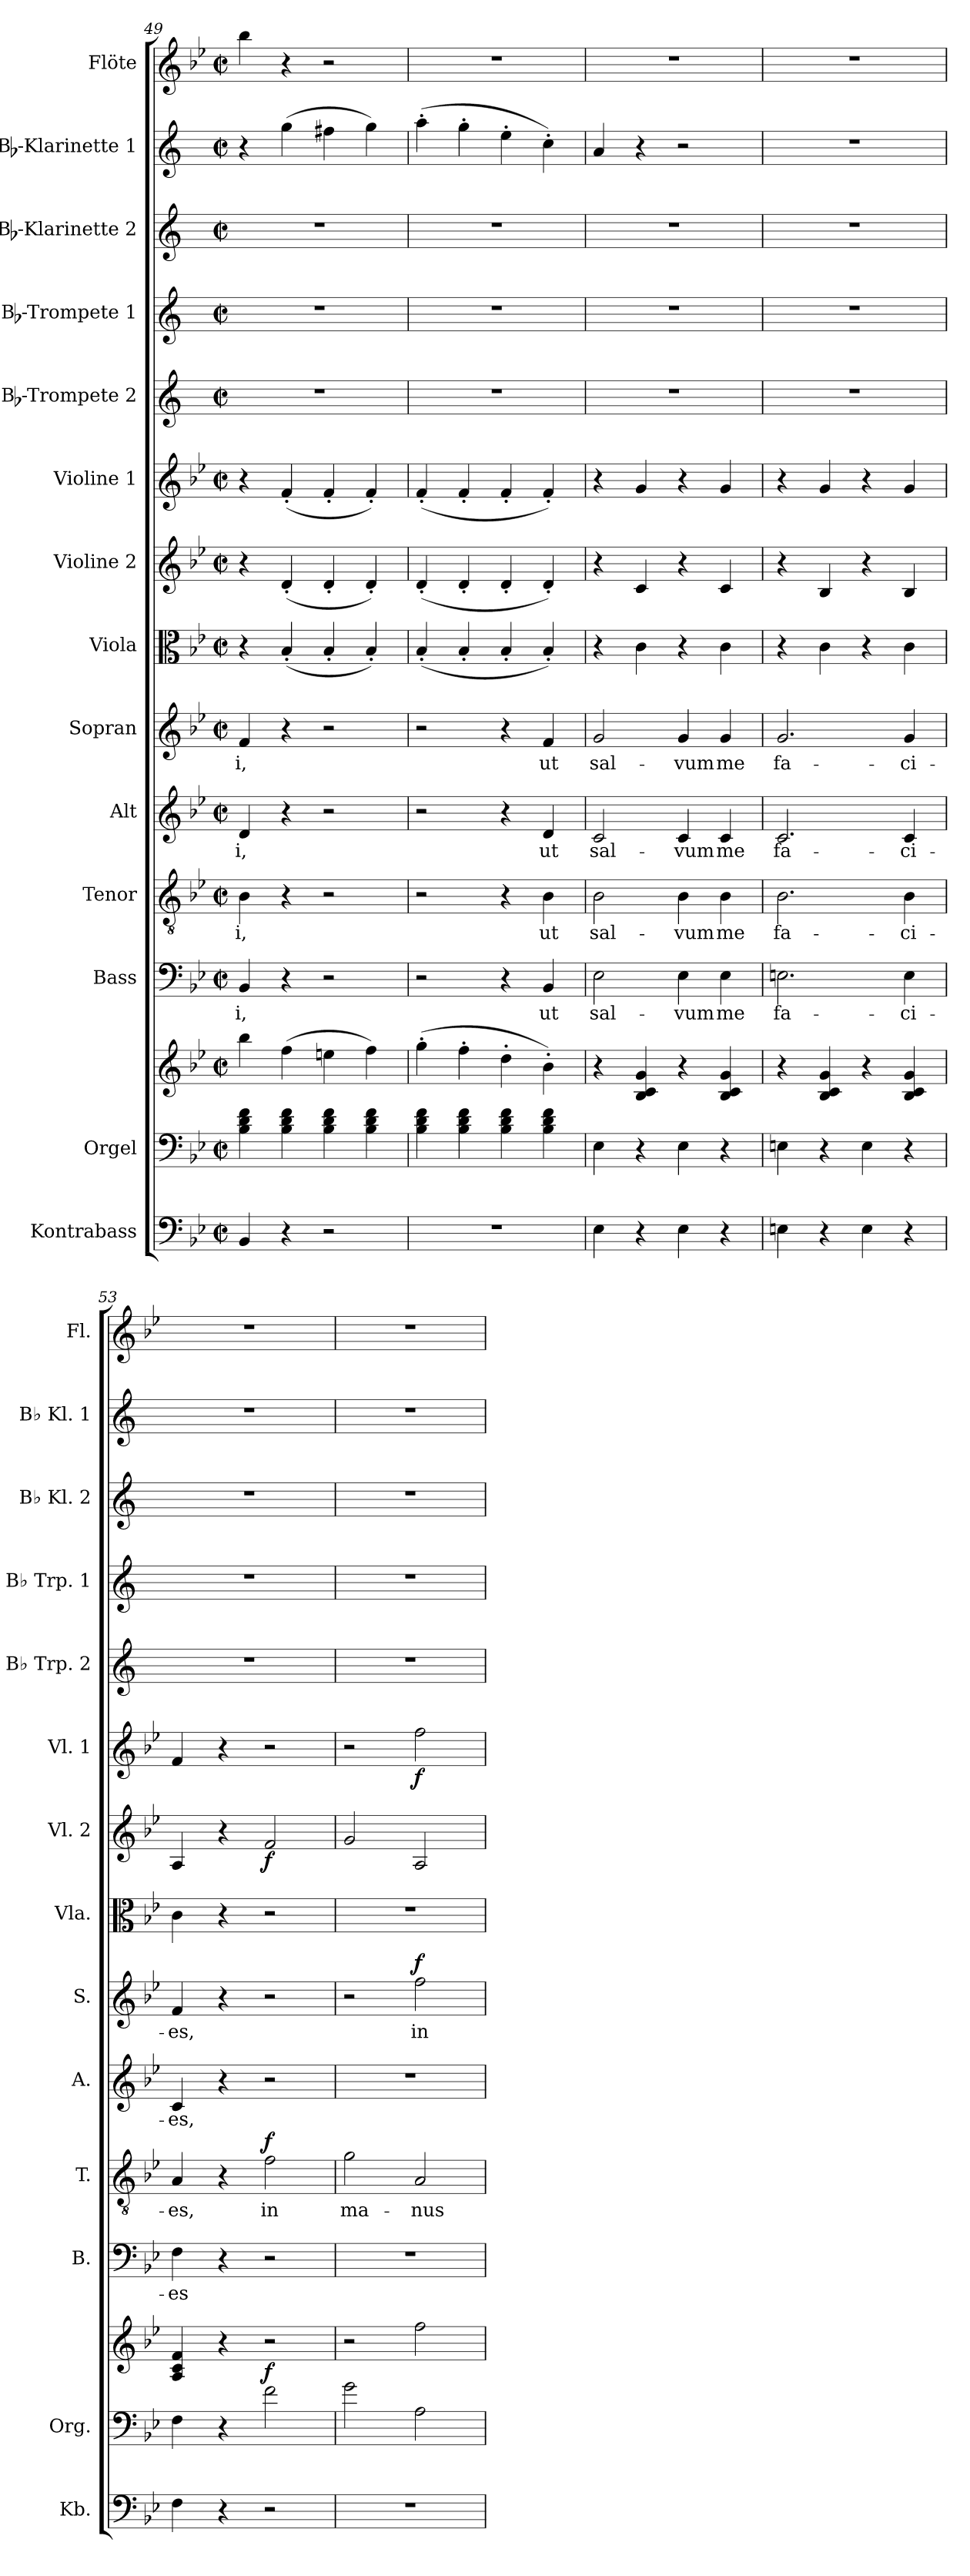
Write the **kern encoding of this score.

**kern	**kern	**kern	**dynam	**kern	**text	**kern	**text	**dynam	**kern	**text	**kern	**text	**dynam	**kern	**kern	**dynam	**kern	**dynam	**kern	**kern	**kern	**kern	**kern
*part14	*part13	*part13	*part13	*part12	*part12	*part11	*part11	*part11	*part10	*part10	*part9	*part9	*part9	*part8	*part7	*part7	*part6	*part6	*part5	*part4	*part3	*part2	*part1
*staff15	*staff14	*staff13	*staff13/14	*staff12	*staff12	*staff11	*staff11	*staff11	*staff10	*staff10	*staff9	*staff9	*staff9	*staff8	*staff7	*staff7	*staff6	*staff6	*staff5	*staff4	*staff3	*staff2	*staff1
*I"Kontrabass	*I"Orgel	*	*	*I"Bass	*	*I"Tenor	*	*	*I"Alt	*	*I"Sopran	*	*	*I"Viola	*I"Violine 2	*	*I"Violine 1	*	*I"Bb-Trompete 2	*I"Bb-Trompete 1	*I"Bb-Klarinette 2	*I"Bb-Klarinette 1	*I"Flöte
*I'Kb.	*I'Org.	*	*	*I'B.	*	*I'T.	*	*	*I'A.	*	*I'S.	*	*	*I'Vla.	*I'Vl. 2	*	*I'Vl. 1	*	*I'Bb Trp. 2	*I'Bb Trp. 1	*I'Bb Kl. 2	*I'Bb Kl. 1	*I'Fl.
*clefF4	*clefF4	*clefG2	*	*clefF4	*	*clefGv2	*	*	*clefG2	*	*clefG2	*	*	*clefC3	*clefG2	*	*clefG2	*	*clefG2	*clefG2	*clefG2	*clefG2	*clefG2
*ITrd7c12	*	*	*	*	*	*	*	*	*	*	*	*	*	*	*	*	*	*	*ITrd1c2	*ITrd1c2	*ITrd1c2	*ITrd1c2	*
*k[b-e-]	*k[b-e-]	*k[b-e-]	*	*k[b-e-]	*	*k[b-e-]	*	*	*k[b-e-]	*	*k[b-e-]	*	*	*k[b-e-]	*k[b-e-]	*	*k[b-e-]	*	*k[b-e-]	*k[b-e-]	*k[b-e-]	*k[b-e-]	*k[b-e-]
*B-:	*B-:	*B-:	*	*B-:	*	*B-:	*	*	*B-:	*	*B-:	*	*	*B-:	*B-:	*	*B-:	*	*B-:	*B-:	*B-:	*B-:	*B-:
*M2/2	*M2/2	*M2/2	*	*M2/2	*	*M2/2	*	*	*M2/2	*	*M2/2	*	*	*M2/2	*M2/2	*	*M2/2	*	*M2/2	*M2/2	*M2/2	*M2/2	*M2/2
*met(c|)	*met(c|)	*met(c|)	*	*met(c|)	*	*met(c|)	*	*	*met(c|)	*	*met(c|)	*	*	*met(c|)	*met(c|)	*	*met(c|)	*	*met(c|)	*met(c|)	*met(c|)	*met(c|)	*met(c|)
=49	=49	=49	=49	=49	=49	=49	=49	=49	=49	=49	=49	=49	=49	=49	=49	=49	=49	=49	=49	=49	=49	=49	=49
!	!	!	!	!	!LO:LY:b	!	!LO:LY:b	!	!	!LO:LY:b	!	!LO:LY:b	!	!	!	!	!	!	!	!	!	!	!
4BBB-/	4B-\ 4d\ 4f\	4bb-\	.	4BB-/	-i,	4B-\	-i,	.	4d/	-i,	4f/	-i,	.	4r	4r	.	4r	.	1r	1r	1r	4r	4bb-\
4r	4B-\ 4d\ 4f\	(>4ff\	.	4r	.	4r	.	.	4r	.	4r	.	.	(<4B-'</	(<4d'</	.	(<4f'</	.	.	.	.	(>4ff\	4r
2r	4B-\ 4d\ 4f\	4een\	.	2r	.	2r	.	.	2r	.	2r	.	.	4B-'</	4d'</	.	4f'</	.	.	.	.	4een\	2r
.	4B-\ 4d\ 4f\	4ff\)	.	.	.	.	.	.	.	.	.	.	.	4B-'</)	4d'</)	.	4f'</)	.	.	.	.	4ff\)	.
=50	=50	=50	=50	=50	=50	=50	=50	=50	=50	=50	=50	=50	=50	=50	=50	=50	=50	=50	=50	=50	=50	=50	=50
1r	4B-\ 4d\ 4f\	(>4gg'>\	.	2r	.	2r	.	.	2r	.	2r	.	.	(<4B-'</	(<4d'</	.	(<4f'</	.	1r	1r	1r	(>4gg'>\	1r
.	4B-\ 4d\ 4f\	4ff'>\	.	.	.	.	.	.	.	.	.	.	.	4B-'</	4d'</	.	4f'</	.	.	.	.	4ff'>\	.
.	4B-\ 4d\ 4f\	4dd'>\	.	4r	.	4r	.	.	4r	.	4r	.	.	4B-'</	4d'</	.	4f'</	.	.	.	.	4dd'>\	.
!	!	!	!	!	!LO:LY:b	!	!LO:LY:b	!	!	!LO:LY:b	!	!LO:LY:b	!	!	!	!	!	!	!	!	!	!	!
.	4B-\ 4d\ 4f\	4b-'>\)	.	4BB-/	ut	4B-\	ut	.	4d/	ut	4f/	ut	.	4B-'</)	4d'</)	.	4f'</)	.	.	.	.	4b-'>\)	.
=51	=51	=51	=51	=51	=51	=51	=51	=51	=51	=51	=51	=51	=51	=51	=51	=51	=51	=51	=51	=51	=51	=51	=51
!	!	!	!	!	!LO:LY:b	!	!LO:LY:b	!	!	!LO:LY:b	!	!LO:LY:b	!	!	!	!	!	!	!	!	!	!	!
4EE-\	4E-\	4r	.	2E-\	sal-	2B-\	sal-	.	2c/	sal-	2g/	sal-	.	4r	4r	.	4r	.	1r	1r	1r	4g/	1r
4r	4r	4B-/ 4c/ 4g/	.	.	.	.	.	.	.	.	.	.	.	4c\	4c/	.	4g/	.	.	.	.	4r	.
!	!	!	!	!	!LO:LY:b	!	!LO:LY:b	!	!	!LO:LY:b	!	!LO:LY:b	!	!	!	!	!	!	!	!	!	!	!
4EE-\	4E-\	4r	.	4E-\	-vum	4B-\	-vum	.	4c/	-vum	4g/	-vum	.	4r	4r	.	4r	.	.	.	.	2r	.
!	!	!	!	!	!LO:LY:b	!	!LO:LY:b	!	!	!LO:LY:b	!	!LO:LY:b	!	!	!	!	!	!	!	!	!	!	!
4r	4r	4B-/ 4c/ 4g/	.	4E-\	me	4B-\	me	.	4c/	me	4g/	me	.	4c\	4c/	.	4g/	.	.	.	.	.	.
=52	=52	=52	=52	=52	=52	=52	=52	=52	=52	=52	=52	=52	=52	=52	=52	=52	=52	=52	=52	=52	=52	=52	=52
!	!	!	!	!	!LO:LY:b	!	!LO:LY:b	!	!	!LO:LY:b	!	!LO:LY:b	!	!	!	!	!	!	!	!	!	!	!
4EEn\	4En\	4r	.	2.En\	fa-	2.B-\	fa-	.	2.c/	fa-	2.g/	fa-	.	4r	4r	.	4r	.	1r	1r	1r	1r	1r
4r	4r	4B-/ 4c/ 4g/	.	.	.	.	.	.	.	.	.	.	.	4c\	4B-/	.	4g/	.	.	.	.	.	.
4EE\	4E\	4r	.	.	.	.	.	.	.	.	.	.	.	4r	4r	.	4r	.	.	.	.	.	.
!	!	!	!	!	!LO:LY:b	!	!LO:LY:b	!	!	!LO:LY:b	!	!LO:LY:b	!	!	!	!	!	!	!	!	!	!	!
4r	4r	4B-/ 4c/ 4g/	.	4E\	-ci-	4B-\	-ci-	.	4c/	-ci-	4g/	-ci-	.	4c\	4B-/	.	4g/	.	.	.	.	.	.
=53	=53	=53	=53	=53	=53	=53	=53	=53	=53	=53	=53	=53	=53	=53	=53	=53	=53	=53	=53	=53	=53	=53	=53
!	!	!	!	!	!LO:LY:b	!	!LO:LY:b	!	!	!LO:LY:b	!	!LO:LY:b	!	!	!	!	!	!	!	!	!	!	!
4FF\	4F\	4A/ 4c/ 4f/	.	4F\	-es	4A/	-es,	.	4c/	-es,	4f/	-es,	.	4c\	4A/	.	4f/	.	1r	1r	1r	1r	1r
4r	4r	4r	.	4r	.	4r	.	.	4r	.	4r	.	.	4r	4r	.	4r	.	.	.	.	.	.
!	!	!	!LO:DY:b	!	!	!	!LO:LY:b	!LO:DY:a	!	!	!	!	!	!	!	!LO:DY:b	!	!	!	!	!	!	!
2r	2f\	2r	f	2r	.	2f\	in	f	2r	.	2r	.	.	2r	2f/	f	2r	.	.	.	.	.	.
=54	=54	=54	=54	=54	=54	=54	=54	=54	=54	=54	=54	=54	=54	=54	=54	=54	=54	=54	=54	=54	=54	=54	=54
!	!	!	!	!	!	!	!LO:LY:b	!	!	!	!	!	!	!	!	!	!	!	!	!	!	!	!
1r	2g\	2r	.	1r	.	2g\	ma-	.	1r	.	2r	.	.	1r	2g/	.	2r	.	1r	1r	1r	1r	1r
!	!	!	!	!	!	!	!LO:LY:b	!	!	!	!	!LO:LY:b	!LO:DY:a	!	!	!	!	!LO:DY:b	!	!	!	!	!
.	2A\	2ff\	.	.	.	2A/	-nus	.	.	.	2ff\	in	f	.	2A/	.	2ff\	f	.	.	.	.	.
=	=	=	=	=	=	=	=	=	=	=	=	=	=	=	=	=	=	=	=	=	=	=	=
*-	*-	*-	*-	*-	*-	*-	*-	*-	*-	*-	*-	*-	*-	*-	*-	*-	*-	*-	*-	*-	*-	*-	*-
